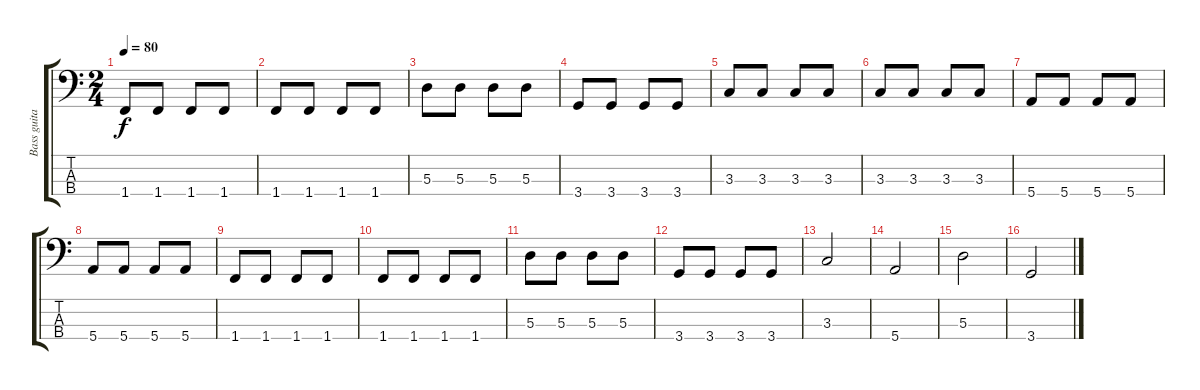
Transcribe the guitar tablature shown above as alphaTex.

\track ("Bass guitara" "Bass guita") {instrument electricbassfinger}
\staff {score tabs}
\tuning (G2 D2 A1 E1) {hide}
\ts (2 4)
\tempo 80
\clef f4
\ks aminor
1.4.8{dy f} 1.4.8 1.4.8 1.4.8 |
1.4.8 1.4.8 1.4.8 1.4.8 |
5.3.8 5.3.8 5.3.8 5.3.8 |
3.4.8 3.4.8 3.4.8 3.4.8 |
3.3.8 3.3.8 3.3.8 3.3.8 |
3.3.8 3.3.8 3.3.8 3.3.8 |
5.4.8 5.4.8 5.4.8 5.4.8 |
5.4.8 5.4.8 5.4.8 5.4.8 |
1.4.8 1.4.8 1.4.8 1.4.8 |
1.4.8 1.4.8 1.4.8 1.4.8 |
5.3.8 5.3.8 5.3.8 5.3.8 |
3.4.8 3.4.8 3.4.8 3.4.8 |
3.3.2 |
5.4.2 |
5.3.2 |
3.4.2
